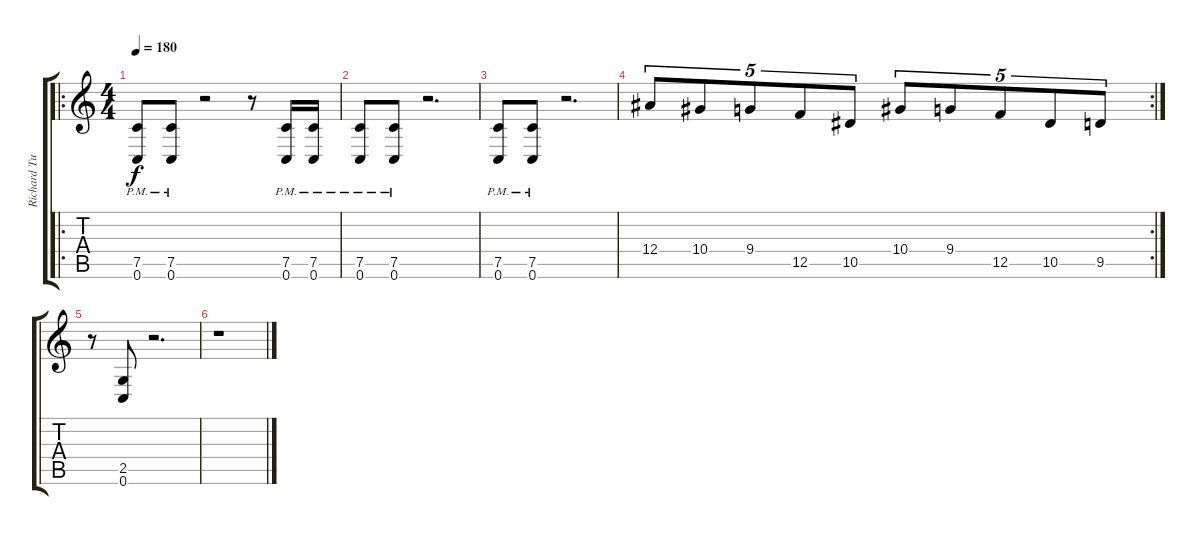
\track ("Richard Turbeville" "Richard Tu") {instrument distortionguitar}
\staff {score tabs}
\tuning (C4 G3 Eb3 Bb2 F2 C2) {hide}
\ro
\ts (4 4)
\tempo 180
\clef g2
\ks c
(7.5{pm} 0.6{pm}).8{dy f} (7.5{pm} 0.6{pm}).8 r.2 r.8 (7.5{pm} 0.6{pm}).16 (7.5{pm} 0.6{pm}).16 |
(7.5{pm} 0.6{pm}).8 (7.5{pm} 0.6{pm}).8 r.2{d} |
(7.5{pm} 0.6{pm}).8 (7.5{pm} 0.6{pm}).8 r.2{d} |
\rc 2
12.4.8{tu (5 4)} 10.4.8{tu (5 4)} 9.4.8{tu (5 4)} 12.5.8{tu (5 4)} 10.5.8{tu (5 4)} 10.4.8{tu (5 4)} 9.4.8{tu (5 4)} 12.5.8{tu (5 4)} 10.5.8{tu (5 4)} 9.5.8{tu (5 4)} |
r.8 (2.5 0.6).8 r.2{d} |
r.1
